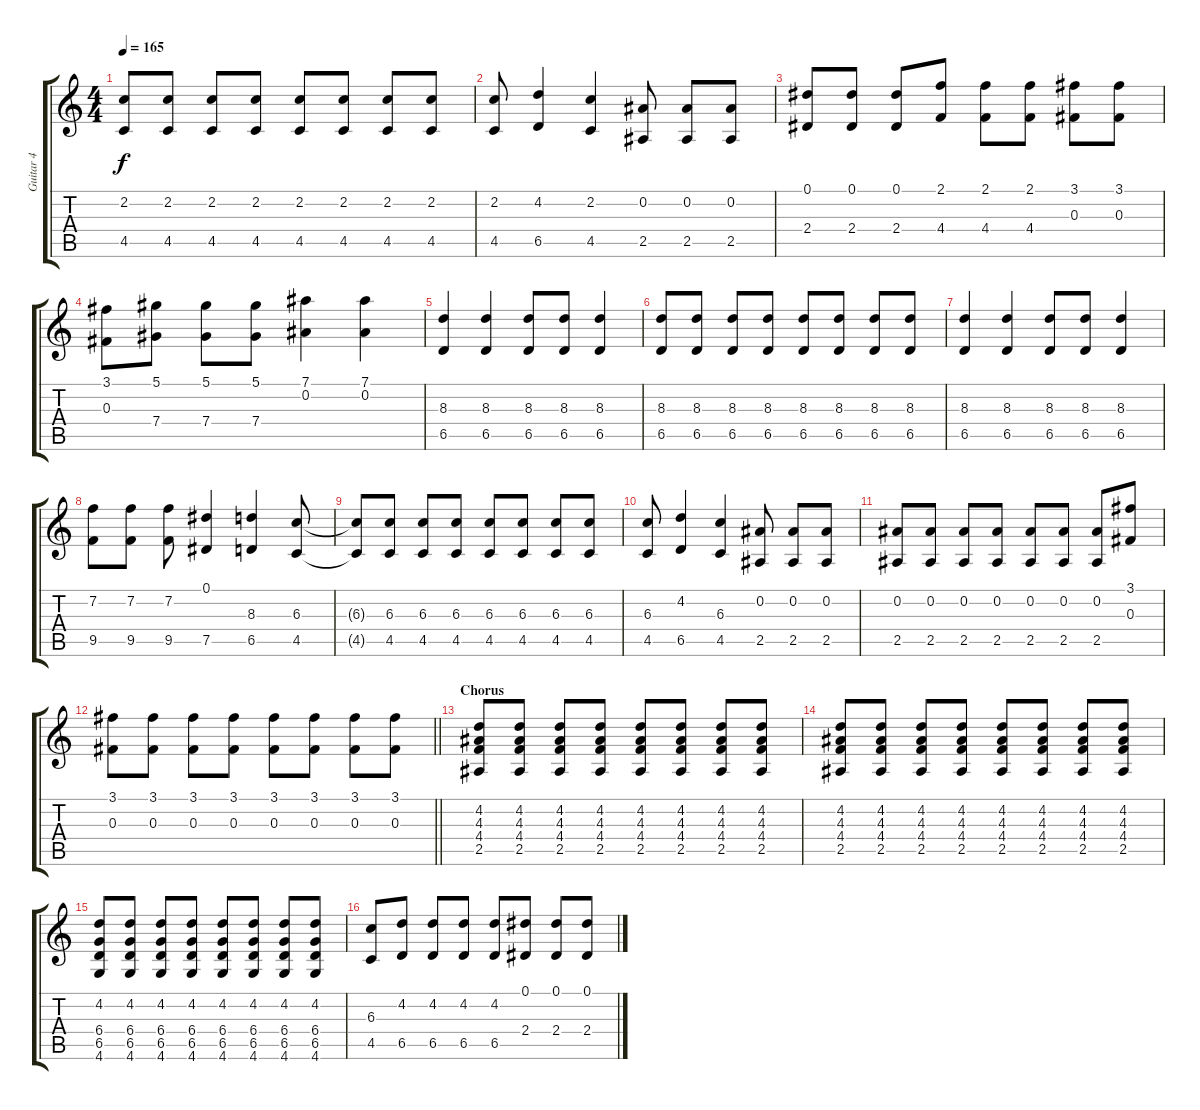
\track ("Guitar 4" "Guitar 4") {instrument overdrivenguitar}
\staff {score tabs}
\tuning (Eb4 Bb3 Gb3 Db3 Ab2 Eb2) {hide}
\ts (4 4)
\tempo 165
\clef g2
\ks c
(2.2{t} 4.5{t}).8{dy f} (2.2 4.5).8 (2.2 4.5).8 (2.2 4.5).8 (2.2 4.5).8 (2.2 4.5).8 (2.2 4.5).8 (2.2 4.5).8 |
(2.2 4.5).8 (4.2 6.5).4 (2.2 4.5).4 (0.2 2.5).8 (0.2 2.5).8 (0.2 2.5).8 |
(0.1 2.4).8 (0.1 2.4).8 (0.1 2.4).8 (2.1 4.4).8 (2.1 4.4).8 (2.1 4.4).8 (3.1 0.3).8 (3.1 0.3).8 |
(3.1 0.3).8 (5.1 7.4).8 (5.1 7.4).8 (5.1 7.4).8 (7.1 0.2).4 (7.1 0.2).4 |
(8.3 6.5).4{volume 13 balance 8} (8.3 6.5).4 (8.3 6.5).8 (8.3 6.5).8 (8.3 6.5).4 |
(8.3 6.5).8 (8.3 6.5).8 (8.3 6.5).8 (8.3 6.5).8 (8.3 6.5).8 (8.3 6.5).8 (8.3 6.5).8 (8.3 6.5).8 |
(8.3 6.5).4 (8.3 6.5).4 (8.3 6.5).8 (8.3 6.5).8 (8.3 6.5).4 |
(7.2 9.5).8 (7.2 9.5).8 (7.2 9.5).8 (0.1 7.5).4 (8.3 6.5).4 (6.3 4.5).8 |
(6.3{t} 4.5{t}).8 (6.3 4.5).8 (6.3 4.5).8 (6.3 4.5).8 (6.3 4.5).8 (6.3 4.5).8 (6.3 4.5).8 (6.3 4.5).8 |
(6.3 4.5).8 (4.2 6.5).4 (6.3 4.5).4 (0.2 2.5).8 (0.2 2.5).8 (0.2 2.5).8 |
(0.2 2.5).8 (0.2 2.5).8 (0.2 2.5).8 (0.2 2.5).8 (0.2 2.5).8 (0.2 2.5).8 (0.2 2.5).8 (3.1 0.3).8 |
\barLineRight lightlight
(3.1 0.3).8 (3.1 0.3).8 (3.1 0.3).8 (3.1 0.3).8 (3.1 0.3).8 (3.1 0.3).8 (3.1 0.3).8 (3.1 0.3).8 |
\section ("" "Chorus")
(4.2 4.3 4.4 2.5).8 (4.2 4.3 4.4 2.5).8 (4.2 4.3 4.4 2.5).8 (4.2 4.3 4.4 2.5).8 (4.2 4.3 4.4 2.5).8 (4.2 4.3 4.4 2.5).8 (4.2 4.3 4.4 2.5).8 (4.2 4.3 4.4 2.5).8 |
(4.2 4.3 4.4 2.5).8 (4.2 4.3 4.4 2.5).8 (4.2 4.3 4.4 2.5).8 (4.2 4.3 4.4 2.5).8 (4.2 4.3 4.4 2.5).8 (4.2 4.3 4.4 2.5).8 (4.2 4.3 4.4 2.5).8 (4.2 4.3 4.4 2.5).8 |
(4.2 6.4 6.5 4.6).8 (4.2 6.4 6.5 4.6).8 (4.2 6.4 6.5 4.6).8 (4.2 6.4 6.5 4.6).8 (4.2 6.4 6.5 4.6).8 (4.2 6.4 6.5 4.6).8 (4.2 6.4 6.5 4.6).8 (4.2 6.4 6.5 4.6).8 |
(6.3 4.5).8 (4.2 6.5).8 (4.2 6.5).8 (4.2 6.5).8 (4.2 6.5).8 (0.1 2.4).8 (0.1 2.4).8 (0.1 2.4).8
